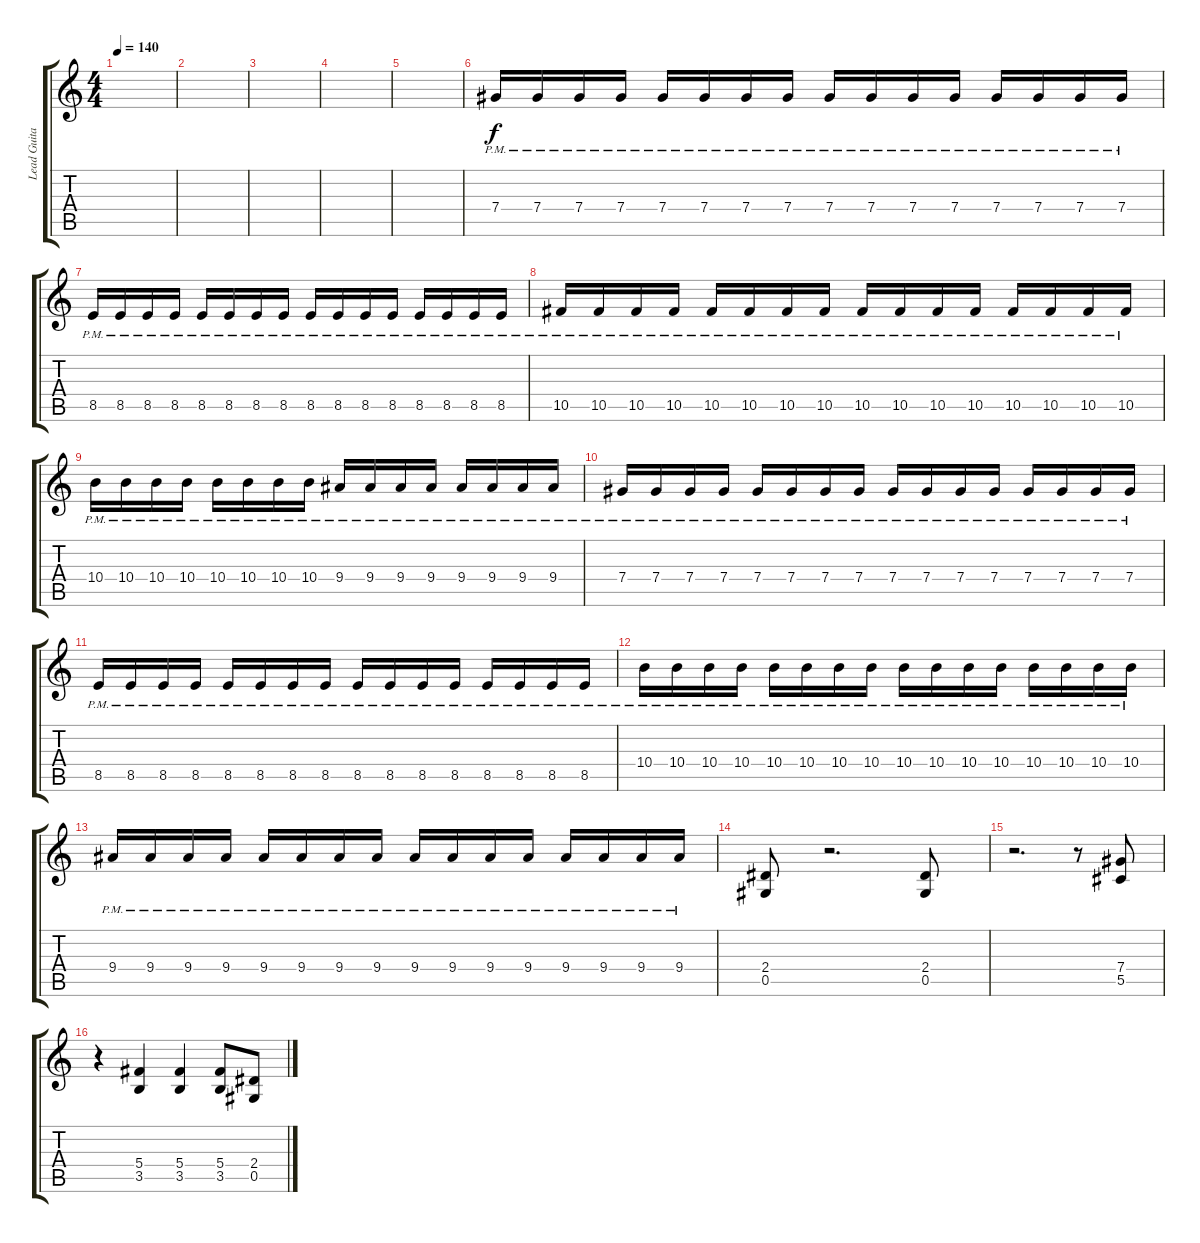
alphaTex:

\track ("Lead Guitar" "Lead Guita") {instrument distortionguitar}
\staff {score tabs}
\tuning (Eb4 Bb3 Gb3 Db3 Ab2 Eb2) {hide}
\ts (4 4)
\tempo 140
\clef g2
\ks c
|
|
|
|
|
7.4{pm}.16 7.4{pm}.16 7.4{pm}.16 7.4{pm}.16 7.4{pm}.16 7.4{pm}.16 7.4{pm}.16 7.4{pm}.16 7.4{pm}.16 7.4{pm}.16 7.4{pm}.16 7.4{pm}.16 7.4{pm}.16 7.4{pm}.16 7.4{pm}.16 7.4{pm}.16 |
8.5{pm}.16 8.5{pm}.16 8.5{pm}.16 8.5{pm}.16 8.5{pm}.16 8.5{pm}.16 8.5{pm}.16 8.5{pm}.16 8.5{pm}.16 8.5{pm}.16 8.5{pm}.16 8.5{pm}.16 8.5{pm}.16 8.5{pm}.16 8.5{pm}.16 8.5{pm}.16 |
10.5{pm}.16 10.5{pm}.16 10.5{pm}.16 10.5{pm}.16 10.5{pm}.16 10.5{pm}.16 10.5{pm}.16 10.5{pm}.16 10.5{pm}.16 10.5{pm}.16 10.5{pm}.16 10.5{pm}.16 10.5{pm}.16 10.5{pm}.16 10.5{pm}.16 10.5{pm}.16 |
10.4{pm}.16 10.4{pm}.16 10.4{pm}.16 10.4{pm}.16 10.4{pm}.16 10.4{pm}.16 10.4{pm}.16 10.4{pm}.16 9.4{pm}.16 9.4{pm}.16 9.4{pm}.16 9.4{pm}.16 9.4{pm}.16 9.4{pm}.16 9.4{pm}.16 9.4{pm}.16 |
7.4{pm}.16 7.4{pm}.16 7.4{pm}.16 7.4{pm}.16 7.4{pm}.16 7.4{pm}.16 7.4{pm}.16 7.4{pm}.16 7.4{pm}.16 7.4{pm}.16 7.4{pm}.16 7.4{pm}.16 7.4{pm}.16 7.4{pm}.16 7.4{pm}.16 7.4{pm}.16 |
8.5{pm}.16 8.5{pm}.16 8.5{pm}.16 8.5{pm}.16 8.5{pm}.16 8.5{pm}.16 8.5{pm}.16 8.5{pm}.16 8.5{pm}.16 8.5{pm}.16 8.5{pm}.16 8.5{pm}.16 8.5{pm}.16 8.5{pm}.16 8.5{pm}.16 8.5{pm}.16 |
10.4{pm}.16 10.4{pm}.16 10.4{pm}.16 10.4{pm}.16 10.4{pm}.16 10.4{pm}.16 10.4{pm}.16 10.4{pm}.16 10.4{pm}.16 10.4{pm}.16 10.4{pm}.16 10.4{pm}.16 10.4{pm}.16 10.4{pm}.16 10.4{pm}.16 10.4{pm}.16 |
9.4{pm}.16 9.4{pm}.16 9.4{pm}.16 9.4{pm}.16 9.4{pm}.16 9.4{pm}.16 9.4{pm}.16 9.4{pm}.16 9.4{pm}.16 9.4{pm}.16 9.4{pm}.16 9.4{pm}.16 9.4{pm}.16 9.4{pm}.16 9.4{pm}.16 9.4{pm}.16 |
(2.4 0.5).8 r.2{d} (2.4 0.5).8 |
r.2{d} r.8 (7.4 5.5).8 |
r.4 (5.4 3.5).4 (5.4 3.5).4 (5.4 3.5).8 (2.4 0.5).8
